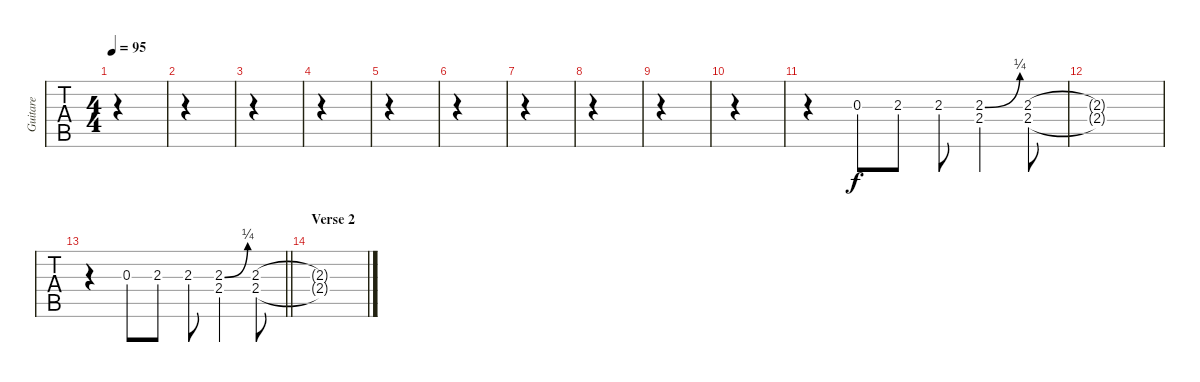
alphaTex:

\track ("Guitare" "Guitare") {instrument electricguitarclean}
\staff {tabs}
\tuning (E4 B3 G3 D3 A2 E2) {hide}
\ts (4 4)
\tempo 95
\clef g2
\ks c
|
|
|
|
|
|
|
|
|
|
r.4 0.3.8 2.3.8 2.3.8 (2.3{be (bend 0 0 60 1)} 2.4).4 (2.3 2.4).8 |
(2.3{t} 2.4{t}).1 |
\barLineRight lightlight
r.4 0.3.8 2.3.8 2.3.8 (2.3{be (bend 0 0 60 1)} 2.4).4 (2.3 2.4).8 |
\section ("" "Verse 2")
(2.3{t} 2.4{t}).1
